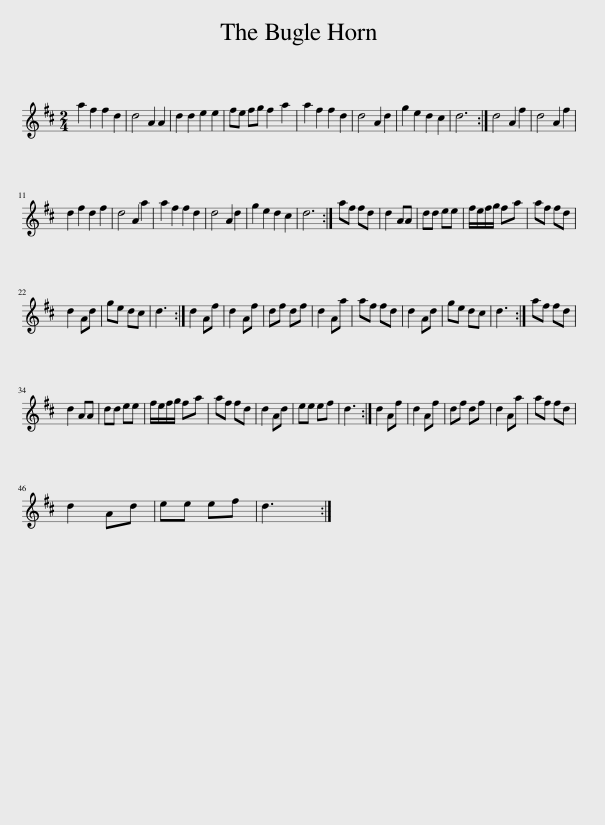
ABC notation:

X:1
L:1/8
M:2/4
I:linebreak $
K:D
V:1 treble
V:1
 a2 f2 f2 d2 | d4 A2 A2 | d2 d2 e2 e2 | fe fg f2 a2 | a2 f2 f2 d2 | %5
 d4 A2 d2 | g2 e2 d2 c2 | d6 :| d4 A2 f2 | d4 A2 f2 |$ %10
 d2 f2 d2 f2 | d4 A2 a2 | a2 f2 f2 d2 | d4 A2 d2 | g2 e2 d2 c2 | %15
 d6 :| af fd | d2 AA | dd ee | f/e/f/g/ fa | %20
 af fd |$ d2 Ad | ge dc | d3 :| d2 Af | %25
 d2 Af | df df | d2 Aa | af fd | d2 Ad | %30
 ge dc | d3 :| af fd |$ d2 AA | dd ee | %35
 f/e/f/g/ fa | af fd | d2 Ad | ee ef | d3 :| %40
 d2 Af | d2 Af | df df | d2 Aa | af fd |$ %45
 d2 Ad | ee ef | d3 :| %48
